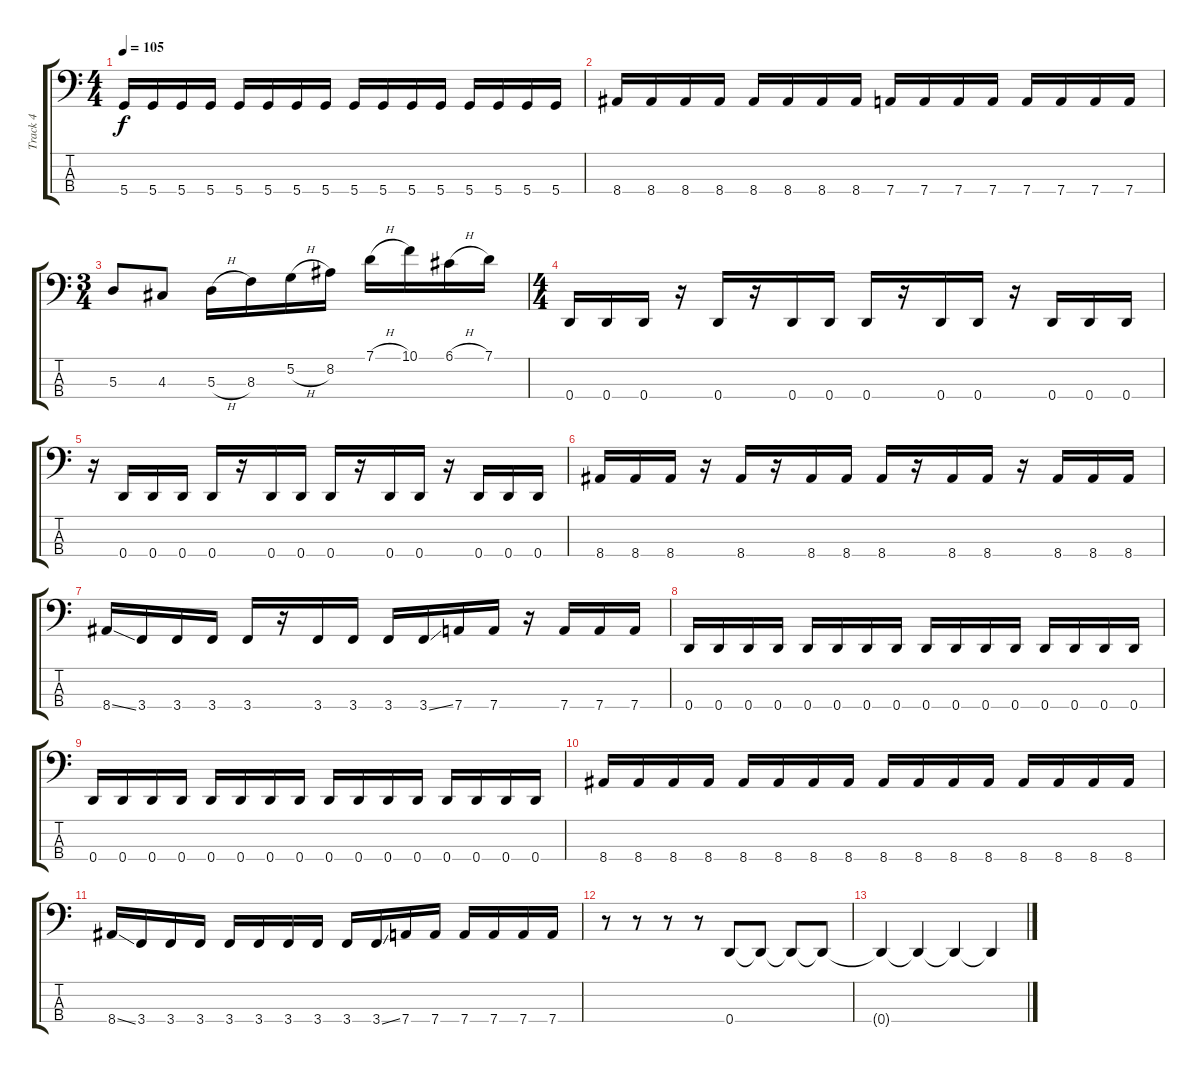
\track ("Track 4" "Track 4") {instrument electricbassfinger}
\staff {score tabs}
\tuning (G2 D2 A1 D1) {hide}
\ts (4 4)
\tempo 105
\clef f4
\ks c
5.4.16{dy f} 5.4.16 5.4.16 5.4.16 5.4.16 5.4.16 5.4.16 5.4.16 5.4.16 5.4.16 5.4.16 5.4.16 5.4.16 5.4.16 5.4.16 5.4.16 |
8.4.16 8.4.16 8.4.16 8.4.16 8.4.16 8.4.16 8.4.16 8.4.16 7.4.16 7.4.16 7.4.16 7.4.16 7.4.16 7.4.16 7.4.16 7.4.16 |
\ts (3 4)
5.3.8 4.3.8 5.3{h}.16 8.3.16 5.2{h}.16 8.2.16 7.1{h}.16 10.1.16 6.1{h}.16 7.1.16 |
\ts (4 4)
0.4.16 0.4.16 0.4.16 r.16 0.4.16 r.16 0.4.16 0.4.16 0.4.16 r.16 0.4.16 0.4.16 r.16 0.4.16 0.4.16 0.4.16 |
r.16 0.4.16 0.4.16 0.4.16 0.4.16 r.16 0.4.16 0.4.16 0.4.16 r.16 0.4.16 0.4.16 r.16 0.4.16 0.4.16 0.4.16 |
8.4.16 8.4.16 8.4.16 r.16 8.4.16 r.16 8.4.16 8.4.16 8.4.16 r.16 8.4.16 8.4.16 r.16 8.4.16 8.4.16 8.4.16 |
8.4{ss}.16 3.4.16 3.4.16 3.4.16 3.4.16 r.16 3.4.16 3.4.16 3.4.16 3.4{ss}.16 7.4.16 7.4.16 r.16 7.4.16 7.4.16 7.4.16 |
0.4.16 0.4.16 0.4.16 0.4.16 0.4.16 0.4.16 0.4.16 0.4.16 0.4.16 0.4.16 0.4.16 0.4.16 0.4.16 0.4.16 0.4.16 0.4.16 |
0.4.16 0.4.16 0.4.16 0.4.16 0.4.16 0.4.16 0.4.16 0.4.16 0.4.16 0.4.16 0.4.16 0.4.16 0.4.16 0.4.16 0.4.16 0.4.16 |
8.4.16 8.4.16 8.4.16 8.4.16 8.4.16 8.4.16 8.4.16 8.4.16 8.4.16 8.4.16 8.4.16 8.4.16 8.4.16 8.4.16 8.4.16 8.4.16 |
8.4{ss}.16 3.4.16 3.4.16 3.4.16 3.4.16 3.4.16 3.4.16 3.4.16 3.4.16 3.4{ss}.16 7.4.16 7.4.16 7.4.16 7.4.16 7.4.16 7.4.16 |
r.8 r.8 r.8 r.8 0.4.8 0.4{t}.8 0.4{t}.8 0.4{t}.8 |
0.4{t}.4 0.4{t}.4 0.4{t}.4 0.4{t}.4
